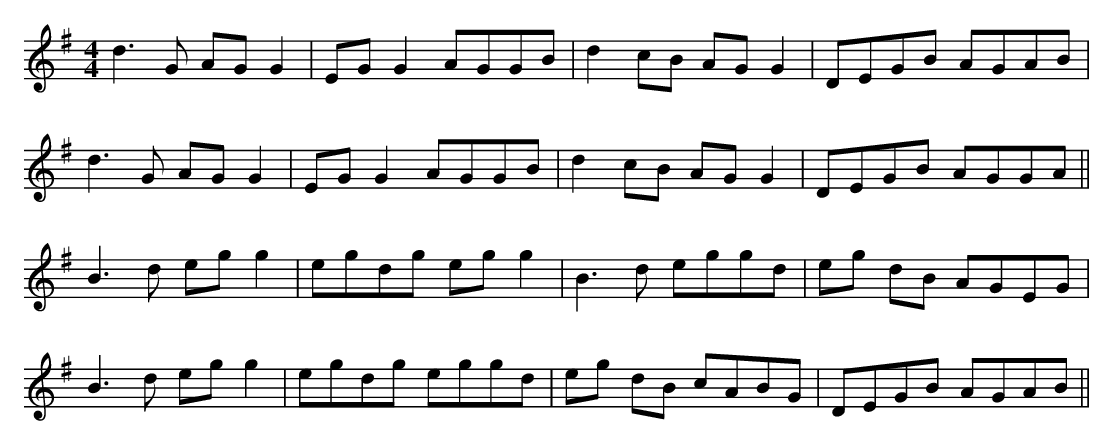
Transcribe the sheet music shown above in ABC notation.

X:1
M:4/4
K:G
d3G AG G2|EG G2 AGGB|d2 cB AG G2|DEGB AGAB|
d3G AG G2|EG G2 AGGB|d2 cB AG G2|DEGB AGGA||
B3d eg g2|egdg eg g2|B3d eggd|eg dB AGEG|
B3d eg g2|egdg eggd|eg dB cABG|DEGB AGAB||
